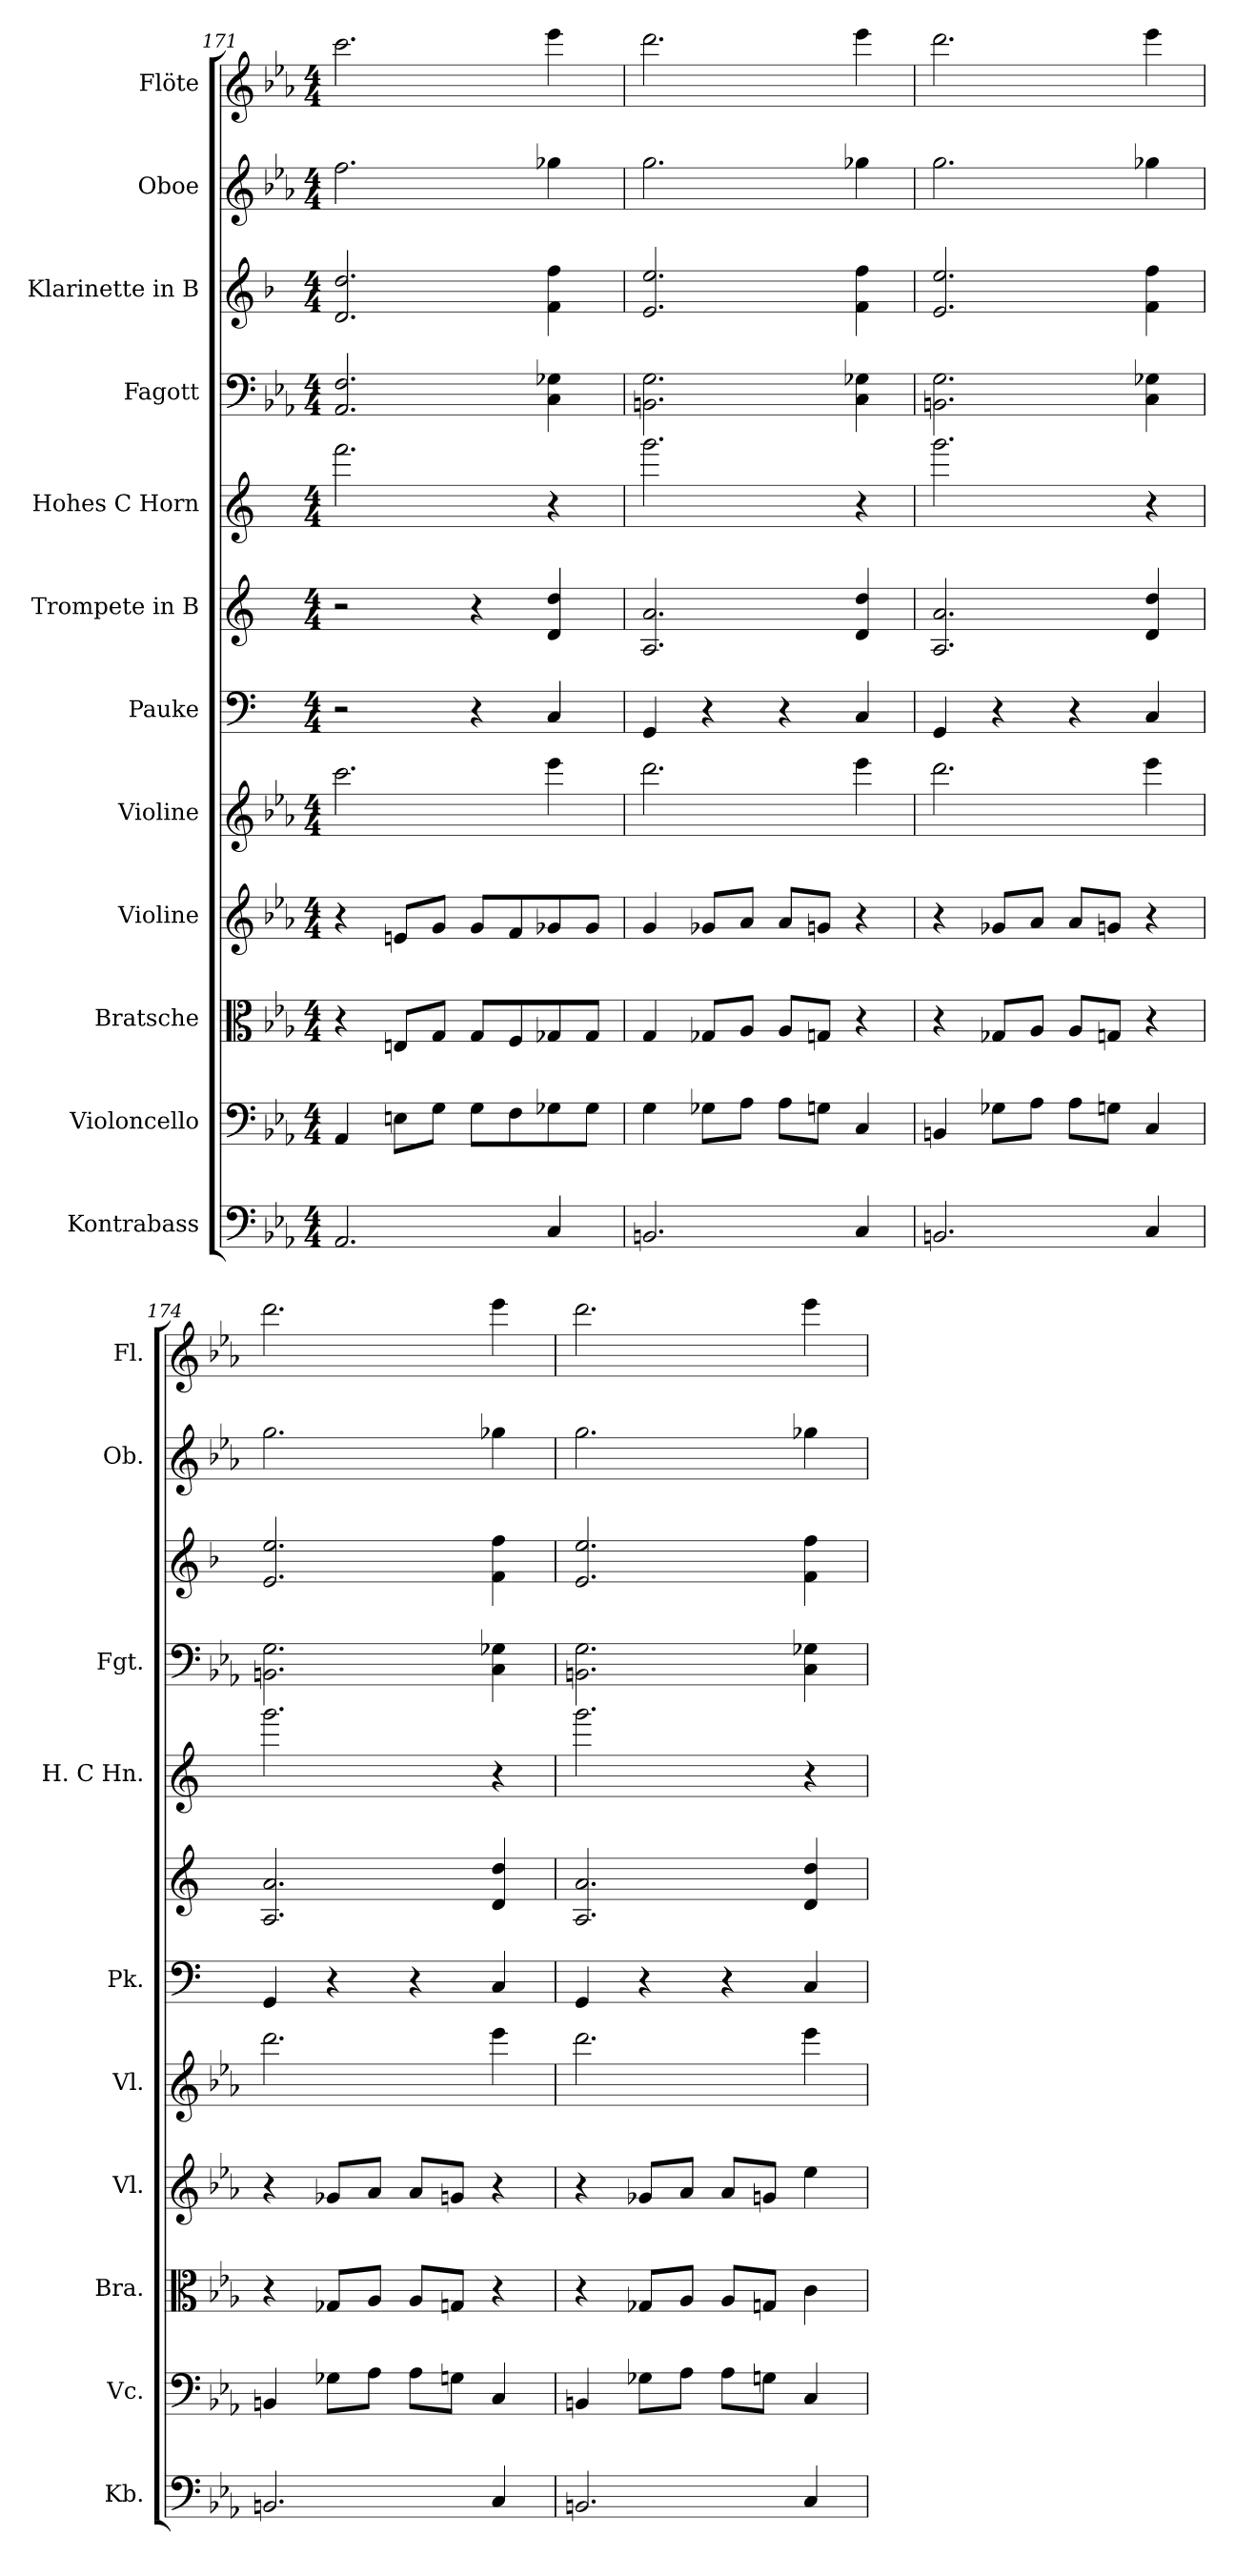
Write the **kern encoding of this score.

**kern	**kern	**kern	**kern	**kern	**kern	**kern	**kern	**kern	**kern	**kern	**kern
*part12	*part11	*part10	*part9	*part8	*part7	*part6	*part5	*part4	*part3	*part2	*part1
*staff12	*staff11	*staff10	*staff9	*staff8	*staff7	*staff6	*staff5	*staff4	*staff3	*staff2	*staff1
*I"Kontrabass	*I"Violoncello	*I"Bratsche	*I"Violine	*I"Violine	*I"Pauke	*I"Trompete in B	*I"Hohes C Horn	*I"Fagott	*I"Klarinette in B	*I"Oboe	*I"Flöte
*I'Kb.	*I'Vc.	*I'Bra.	*I'Vl.	*I'Vl.	*I'Pk.	*	*I'H. C Hn.	*I'Fgt.	*	*I'Ob.	*I'Fl.
*clefF4	*clefF4	*clefC3	*clefG2	*clefG2	*clefF4	*clefG2	*clefG2	*clefF4	*clefG2	*clefG2	*clefG2
*ITrd7c12	*	*	*	*	*	*ITrd1c2	*ITrd7c12	*	*ITrd1c2	*	*
*k[b-e-a-]	*k[b-e-a-]	*k[b-e-a-]	*k[b-e-a-]	*k[b-e-a-]	*k[]	*k[b-e-]	*k[]	*k[b-e-a-]	*k[b-e-a-]	*k[b-e-a-]	*k[b-e-a-]
*M4/4	*M4/4	*M4/4	*M4/4	*M4/4	*M4/4	*M4/4	*M4/4	*M4/4	*M4/4	*M4/4	*M4/4
=171	=171	=171	=171	=171	=171	=171	=171	=171	=171	=171	=171
2.AAA-/	4AA-/	4r	4r	2.ccc\	2r	2r	2.ff\	2.AA-/ 2.F/	2.c/ 2.cc/	2.ff\	2.ccc\
.	8En\L	8En/L	8en/L	.	.	.	.	.	.	.	.
.	8G\J	8G/J	8g/J	.	.	.	.	.	.	.	.
.	8G\L	8G/L	8g/L	.	4r	4r	.	.	.	.	.
.	8F\	8F/	8f/	.	.	.	.	.	.	.	.
4CC/	8G-X\	8G-X/	8g-X/	4eee-\	4C/	4c/ 4cc/	4r	4C\ 4G-X\	4e-\ 4ee-\	4gg-X\	4eee-\
.	8G-\J	8G-/J	8g-/J	.	.	.	.	.	.	.	.
=172	=172	=172	=172	=172	=172	=172	=172	=172	=172	=172	=172
2.BBBn/	4G\	4G/	4g/	2.ddd\	4GG/	2.G/ 2.g/	2.gg\	2.BBn\ 2.G\	2.d/ 2.dd/	2.gg\	2.ddd\
.	8G-X\L	8G-X/L	8g-X/L	.	4r	.	.	.	.	.	.
.	8A-\J	8A-/J	8a-/J	.	.	.	.	.	.	.	.
.	8A-\L	8A-/L	8a-/L	.	4r	.	.	.	.	.	.
.	8Gn\J	8Gn/J	8gn/J	.	.	.	.	.	.	.	.
4CC/	4C/	4r	4r	4eee-\	4C/	4c/ 4cc/	4r	4C\ 4G-X\	4e-\ 4ee-\	4gg-X\	4eee-\
=173	=173	=173	=173	=173	=173	=173	=173	=173	=173	=173	=173
2.BBBn/	4BBn/	4r	4r	2.ddd\	4GG/	2.G/ 2.g/	2.gg\	2.BBn\ 2.G\	2.d/ 2.dd/	2.gg\	2.ddd\
.	8G-X\L	8G-X/L	8g-X/L	.	4r	.	.	.	.	.	.
.	8A-\J	8A-/J	8a-/J	.	.	.	.	.	.	.	.
.	8A-\L	8A-/L	8a-/L	.	4r	.	.	.	.	.	.
.	8Gn\J	8Gn/J	8gn/J	.	.	.	.	.	.	.	.
4CC/	4C/	4r	4r	4eee-\	4C/	4c/ 4cc/	4r	4C\ 4G-X\	4e-\ 4ee-\	4gg-X\	4eee-\
=174	=174	=174	=174	=174	=174	=174	=174	=174	=174	=174	=174
2.BBBn/	4BBn/	4r	4r	2.ddd\	4GG/	2.G/ 2.g/	2.gg\	2.BBn\ 2.G\	2.d/ 2.dd/	2.gg\	2.ddd\
.	8G-X\L	8G-X/L	8g-X/L	.	4r	.	.	.	.	.	.
.	8A-\J	8A-/J	8a-/J	.	.	.	.	.	.	.	.
.	8A-\L	8A-/L	8a-/L	.	4r	.	.	.	.	.	.
.	8Gn\J	8Gn/J	8gn/J	.	.	.	.	.	.	.	.
4CC/	4C/	4r	4r	4eee-\	4C/	4c/ 4cc/	4r	4C\ 4G-X\	4e-\ 4ee-\	4gg-X\	4eee-\
!!LO:PB:g=z
=175	=175	=175	=175	=175	=175	=175	=175	=175	=175	=175	=175
2.BBBn/	4BBn/	4r	4r	2.ddd\	4GG/	2.G/ 2.g/	2.gg\	2.BBn\ 2.G\	2.d/ 2.dd/	2.gg\	2.ddd\
.	8G-X\L	8G-X/L	8g-X/L	.	4r	.	.	.	.	.	.
.	8A-\J	8A-/J	8a-/J	.	.	.	.	.	.	.	.
.	8A-\L	8A-/L	8a-/L	.	4r	.	.	.	.	.	.
.	8Gn\J	8Gn/J	8gn/J	.	.	.	.	.	.	.	.
4CC/	4C/	4c\	4ee-\	4eee-\	4C/	4c/ 4cc/	4r	4C\ 4G-X\	4e-\ 4ee-\	4gg-X\	4eee-\
=	=	=	=	=	=	=	=	=	=	=	=
*-	*-	*-	*-	*-	*-	*-	*-	*-	*-	*-	*-
